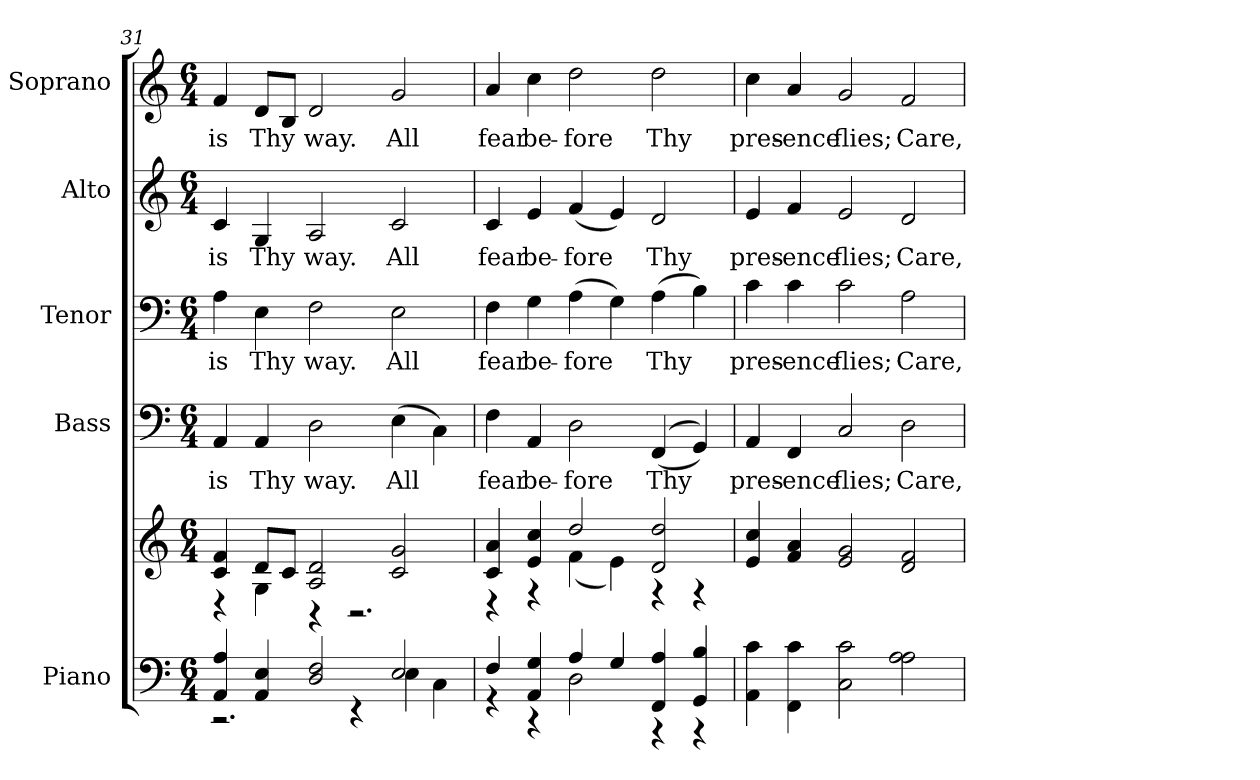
**kern	**kern	**kern	**text	**kern	**text	**kern	**text	**kern	**text
*part5	*part5	*part4	*part4	*part3	*part3	*part2	*part2	*part1	*part1
*staff6	*staff5	*staff4	*staff4	*staff3	*staff3	*staff2	*staff2	*staff1	*staff1
*I"Piano	*	*I"Bass	*	*I"Tenor	*	*I"Alto	*	*I"Soprano	*
*I'Pno.	*	*I'B.	*	*I'T.	*	*I'A.	*	*I'S.	*
*clefF4	*clefG2	*clefF4	*	*clefF4	*	*clefG2	*	*clefG2	*
*k[]	*k[]	*k[]	*	*k[]	*	*k[]	*	*k[]	*
*C:	*C:	*C:	*	*C:	*	*C:	*	*C:	*
*M6/4	*M6/4	*M6/4	*	*M6/4	*	*M6/4	*	*M6/4	*
=31	=31	=31	=31	=31	=31	=31	=31	=31	=31
*^	*^	*	*	*	*	*	*	*	*
!	!	!	!	!	!LO:LY:b:color=#000000	!	!	!	!	!	!
!	!	!	!	!	!	!	!LO:LY:b:color=#000000	!	!	!	!
!	!	!	!	!	!	!	!	!	!LO:LY:b:color=#000000	!	!
!	!	!	!	!	!	!	!	!	!	!	!LO:LY:b:color=#000000
4AAi/ 4Ai	2.r	4ci/ 4fi	4r	4AAi/	is	4Ai\	is	4ci/	is	4fi/	is
!	!	!	!	!	!LO:LY:b:color=#000000	!	!	!	!	!	!
!	!	!	!	!	!	!	!LO:LY:b:color=#000000	!	!	!	!
!	!	!	!	!	!	!	!	!	!LO:LY:b:color=#000000	!	!
!	!	!	!	!	!	!	!	!	!	!	!LO:LY:b:color=#000000
4AAi/ 4Ei	.	8di/L	4Gi\	4AAi/	Thy	4Ei\	Thy	4Gi/	Thy	8di/L	Thy
.	.	8ci/J	.	.	.	.	.	.	.	8Bi/J	.
!	!	!	!	!	!LO:LY:b:color=#000000	!	!	!	!	!	!
!	!	!	!	!	!	!	!LO:LY:b:color=#000000	!	!	!	!
!	!	!	!	!	!	!	!	!	!LO:LY:b:color=#000000	!	!
!	!	!	!	!	!	!	!	!	!	!	!LO:LY:b:color=#000000
2Di/ 2Fi	.	2Ai/ 2di	4r	2Di\	way.	2Fi\	way.	2Ai/	way.	2di/	way.
.	4r	.	2.r	.	.	.	.	.	.	.	.
!	!	!	!	!	!LO:LY:b:color=#000000	!	!	!	!	!	!
!	!	!	!	!	!	!	!LO:LY:b:color=#000000	!	!	!	!
!	!	!	!	!	!	!	!	!	!LO:LY:b:color=#000000	!	!
!	!	!	!	!	!	!	!	!	!	!	!LO:LY:b:color=#000000
2Ei/	4Ei\	2ci/ 2gi	.	(4Ei\	All	2Ei\	All	2ci/	All	2gi/	All
.	4Ci\	.	.	4Ci\)	.	.	.	.	.	.	.
!!LO:PB:g=z
=32	=32	=32	=32	=32	=32	=32	=32	=32	=32	=32	=32
!	!	!	!	!	!LO:LY:b:color=#000000	!	!	!	!	!	!
!	!	!	!	!	!	!	!LO:LY:b:color=#000000	!	!	!	!
!	!	!	!	!	!	!	!	!	!LO:LY:b:color=#000000	!	!
!	!	!	!	!	!	!	!	!	!	!	!LO:LY:b:color=#000000
4Fi/	4r	4ci/ 4ai	4r	4Fi\	fear	4Fi\	fear	4ci/	fear	4ai/	fear
!	!	!	!	!	!LO:LY:b:color=#000000	!	!	!	!	!	!
!	!	!	!	!	!	!	!LO:LY:b:color=#000000	!	!	!	!
!	!	!	!	!	!	!	!	!	!LO:LY:b:color=#000000	!	!
!	!	!	!	!	!	!	!	!	!	!	!LO:LY:b:color=#000000
4AAi/ 4Gi	4r	4ei/ 4cci	4r	4AAi/	be-	4Gi\	be-	4ei/	be-	4cci\	be-
!	!	!	!	!	!LO:LY:b:color=#000000	!	!	!	!	!	!
!	!	!	!	!	!	!	!LO:LY:b:color=#000000	!	!	!	!
!	!	!	!	!	!	!	!	!	!LO:LY:b:color=#000000	!	!
!	!	!	!	!	!	!	!	!	!	!	!LO:LY:b:color=#000000
4Ai/	2Di\	2ddi/	(4fi\	2Di\	-fore	(4Ai\	-fore	(4fi/	-fore	2ddi\	-fore
4Gi/	.	.	4ei\)	.	.	4Gi\)	.	4ei/)	.	.	.
!	!	!	!	!	!LO:LY:b:color=#000000	!	!	!	!	!	!
!	!	!	!	!	!	!	!LO:LY:b:color=#000000	!	!	!	!
!	!	!	!	!	!	!	!	!	!LO:LY:b:color=#000000	!	!
!	!	!	!	!	!	!	!	!	!	!	!LO:LY:b:color=#000000
4FFi/ 4Ai	4r	2di/ 2ddi	4r	((4FFi/	Thy	(4Ai\	Thy	2di/	Thy	2ddi\	Thy
4GGi/ 4Bi	4r	.	4r	4GGi/))	.	4Bi\)	.	.	.	.	.
*v	*v	*	*	*	*	*	*	*	*	*	*
*	*v	*v	*	*	*	*	*	*	*	*
=33	=33	=33	=33	=33	=33	=33	=33	=33	=33
*^	*^	*	*	*	*	*	*	*	*
!	!	!	!	!	!LO:LY:b:color=#000000	!	!	!	!	!	!
*v	*v	*	*	*	*	*	*	*	*	*	*
*	*v	*v	*	*	*	*	*	*	*	*
*^	*^	*	*	*	*	*	*	*	*
!	!	!	!	!	!	!	!LO:LY:b:color=#000000	!	!	!	!
*v	*v	*	*	*	*	*	*	*	*	*	*
*	*v	*v	*	*	*	*	*	*	*	*
*^	*^	*	*	*	*	*	*	*	*
!	!	!	!	!	!	!	!	!	!LO:LY:b:color=#000000	!	!
*v	*v	*	*	*	*	*	*	*	*	*	*
*	*v	*v	*	*	*	*	*	*	*	*
*^	*^	*	*	*	*	*	*	*	*
!	!	!	!	!	!	!	!	!	!	!	!LO:LY:b:color=#000000
*v	*v	*	*	*	*	*	*	*	*	*	*
*	*v	*v	*	*	*	*	*	*	*	*
4AAi\ 4ci	4ei/ 4cci	4AAi/	pres-	4ci\	pres-	4ei/	pres-	4cci\	pres-
!	!	!	!LO:LY:b:color=#000000	!	!	!	!	!	!
!	!	!	!	!	!LO:LY:b:color=#000000	!	!	!	!
!	!	!	!	!	!	!	!LO:LY:b:color=#000000	!	!
!	!	!	!	!	!	!	!	!	!LO:LY:b:color=#000000
4FFi\ 4ci	4fi/ 4ai	4FFi/	-ence	4ci\	-ence	4fi/	-ence	4ai/	-ence
!	!	!	!LO:LY:b:color=#000000	!	!	!	!	!	!
!	!	!	!	!	!LO:LY:b:color=#000000	!	!	!	!
!	!	!	!	!	!	!	!LO:LY:b:color=#000000	!	!
!	!	!	!	!	!	!	!	!	!LO:LY:b:color=#000000
2Ci\ 2ci	2ei/ 2gi	2Ci/	flies;	2ci\	flies;	2ei/	flies;	2gi/	flies;
!	!	!	!LO:LY:b:color=#000000	!	!	!	!	!	!
!	!	!	!	!	!LO:LY:b:color=#000000	!	!	!	!
!	!	!	!	!	!	!	!LO:LY:b:color=#000000	!	!
!	!	!	!	!	!	!	!	!	!LO:LY:b:color=#000000
2Ai\ 2Ai	2di/ 2fi	2Di\	Care,	2Ai\	Care,	2di/	Care,	2fi/	Care,
=	=	=	=	=	=	=	=	=	=
*-	*-	*-	*-	*-	*-	*-	*-	*-	*-
